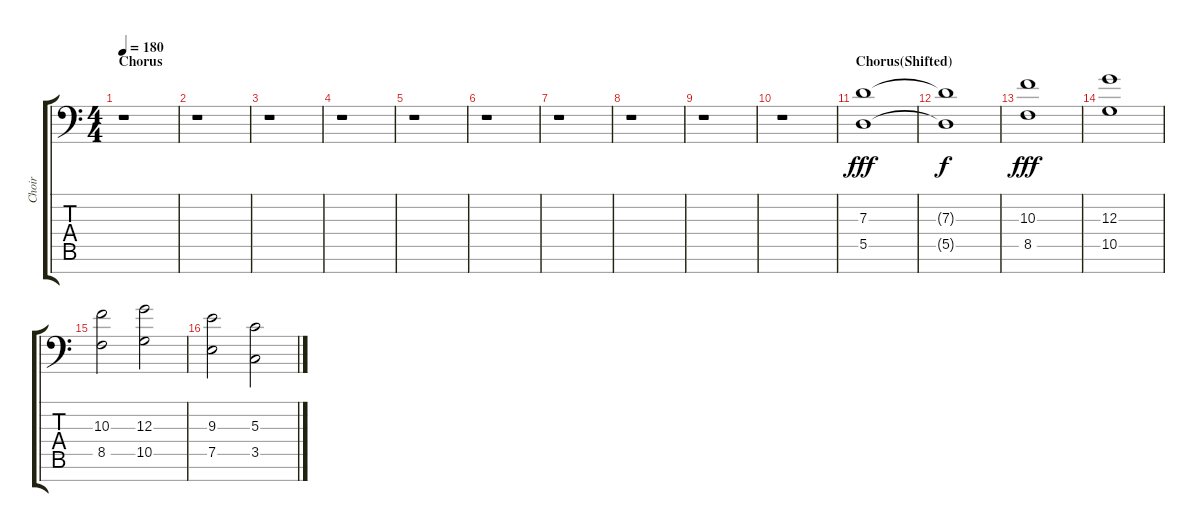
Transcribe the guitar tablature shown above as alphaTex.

\track ("Choir" "Choir") {instrument choiraahs}
\staff {score tabs}
\tuning (E4 B3 G3 D3 A2 E2 C-1) {hide}
\ts (4 4)
\section ("" "Chorus")
\tempo 180
\clef f4
\ks c
r.1{dy fff} |
r.1 |
r.1 |
r.1 |
r.1 |
r.1 |
r.1 |
r.1 |
r.1 |
r.1 |
\section ("" "Chorus(Shifted)")
(7.3 5.5).1 |
(7.3{t} 5.5{t}).1{dy f} |
(10.3 8.5).1{dy fff} |
(12.3 10.5).1 |
(10.3 8.5).2 (12.3 10.5).2 |
(9.3 7.5).2 (5.3 3.5).2
